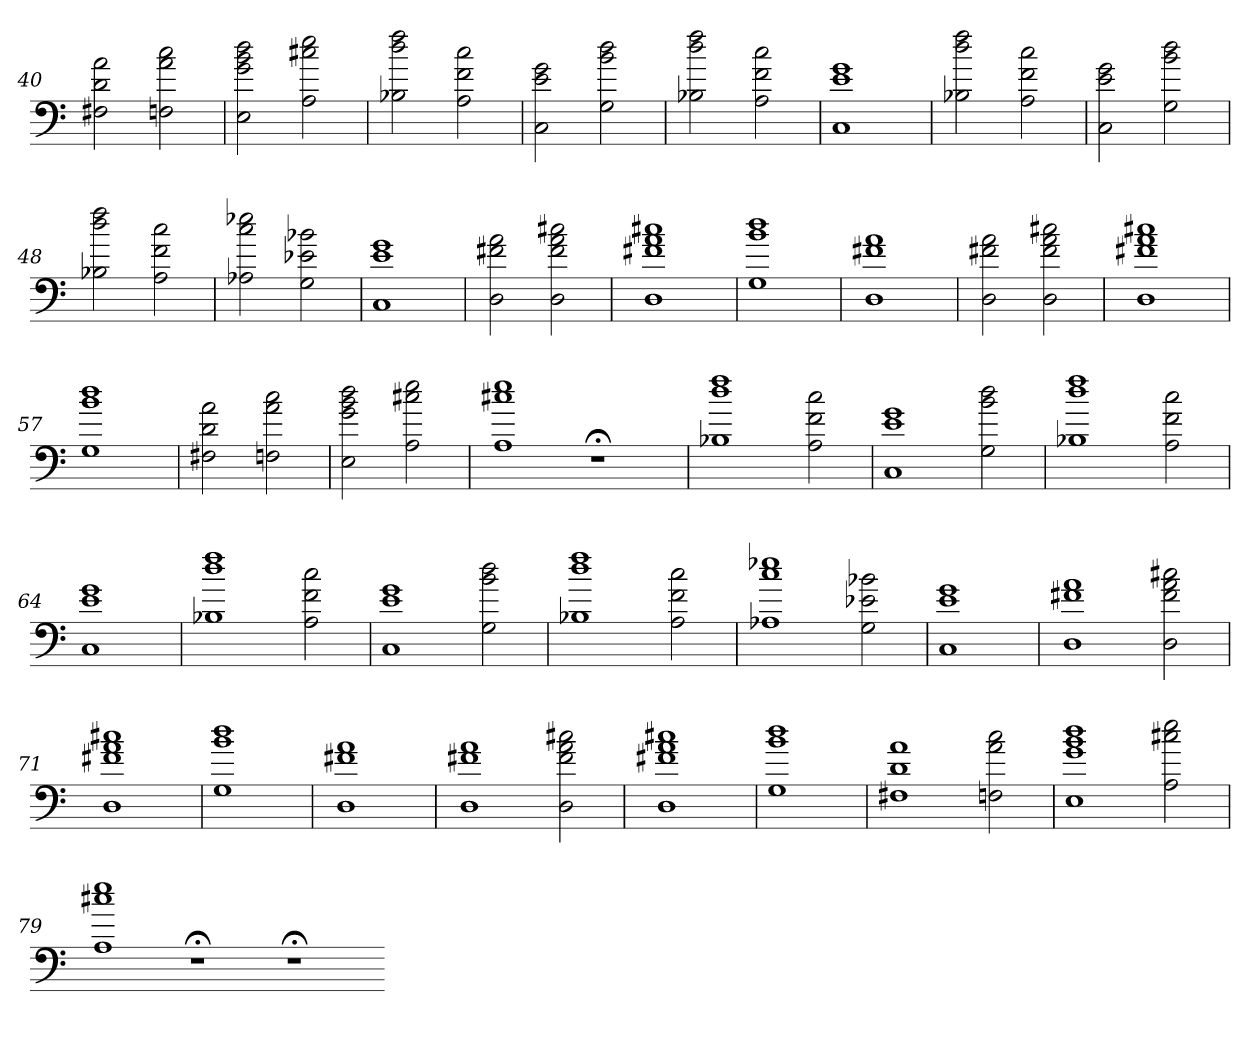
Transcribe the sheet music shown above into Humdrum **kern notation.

**kern
*part1
*staff1
=40
2F#X 2d 2a
2Fn 2a 2cc
=41
2E 2g 2b 2dd
2A 2cc#X 2ee
=42
2B-X 2dd 2ff
2A 2f 2cc
=43
2C 2e 2g
2G 2b 2dd
=44
2B-X 2dd 2ff
2A 2f 2cc
=45
1C 1e 1g
=46
2B-X 2dd 2ff
2A 2f 2cc
=47
2C 2e 2g
2G 2b 2dd
=48
2B-X 2dd 2ff
2A 2f 2cc
=49
2A-X 2cc 2ee-X
2G 2e-X 2b-X
=50
1C 1e 1g
=51
2D 2f#X 2a
2D 2f# 2a 2cc#X
=52
1D 1f#X 1a 1cc#X
=53
1G 1b 1dd
=54
1D 1f#X 1a
=55
2D 2f#X 2a
2D 2f# 2a 2cc#X
=56
1D 1f#X 1a 1cc#X
=57
1G 1b 1dd
=58
2F#X 2d 2a
2Fn 2a 2cc
=59
2E 2g 2b 2dd
2A 2cc#X 2ee
=60
1A 1cc#X 1ee
1r;<
=61
1B-X 1dd 1ff
2A 2f 2cc
=62
1C 1e 1g
2G 2b 2dd
=63
1B-X 1dd 1ff
2A 2f 2cc
=64
1C 1e 1g
=65
1B-X 1dd 1ff
2A 2f 2cc
=66
1C 1e 1g
2G 2b 2dd
=67
1B-X 1dd 1ff
2A 2f 2cc
=68
1A-X 1cc 1ee-X
2G 2e-X 2b-X
=69
1C 1e 1g
=70
1D 1f#X 1a
2D 2f# 2a 2cc#X
=71
1D 1f#X 1a 1cc#X
=72
1G 1b 1dd
=73
1D 1f#X 1a
=74
1D 1f#X 1a
2D 2f# 2a 2cc#X
=75
1D 1f#X 1a 1cc#X
=76
1G 1b 1dd
=77
1F#X 1d 1a
2Fn 2a 2cc
=78
1E 1g 1b 1dd
2A 2cc#X 2ee
=79
1A 1cc#X 1ee
1r;<
1r;<
=-
*-
